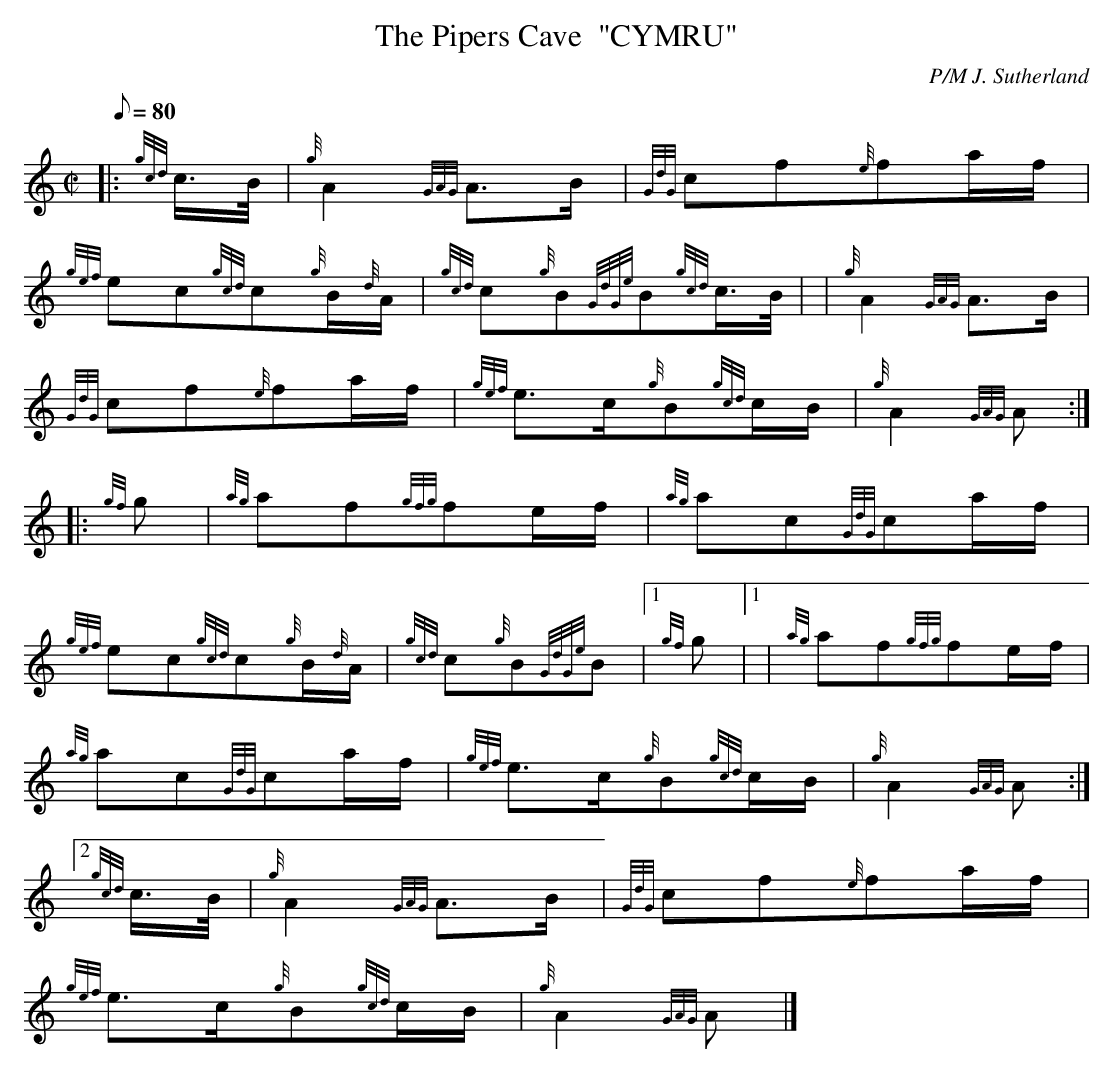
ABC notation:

X:1
T:The Pipers Cave  "CYMRU"
M:C|
L:1/8
Q:80
C:P/M J. Sutherland
K:HP
|: {gcd}c3/4B/4 | \
{g}A2{GAG}A3/2B/2 | \
{GdG}cf{e}fa/2f/2 |
{gef}ec{gcd}c{g}B/2{d}A/2 | \
{gcd}c{g}B{GdGe}B{gcd}c3/4B/4 | | \
{g}A2{GAG}A3/2B/2 |
{GdG}cf{e}fa/2f/2 | \
{gef}e3/2c/2{g}B{gcd}c/2B/2 | \
{g}A2{GAG}A ::
{gf}g | \
{ag}af{gfg}fe/2f/2 | \
{ag}ac{GdG}ca/2f/2 |
{gef}ec{gcd}c{g}B/2{d}A/2 | \
{gcd}c{g}B{GdGe}B|1 {gf}g|1  | \
{ag}af{gfg}fe/2f/2 |
{ag}ac{GdG}ca/2f/2 | \
{gef}e3/2c/2{g}B{gcd}c/2B/2 | \
{g}A2{GAG}A:|2
{gcd}c3/4B/4 | \
{g}A2{GAG}A3/2B/2 | \
{GdG}cf{e}fa/2f/2 |
{gef}e3/2c/2{g}B{gcd}c/2B/2 | \
{g}A2{GAG}A|]
